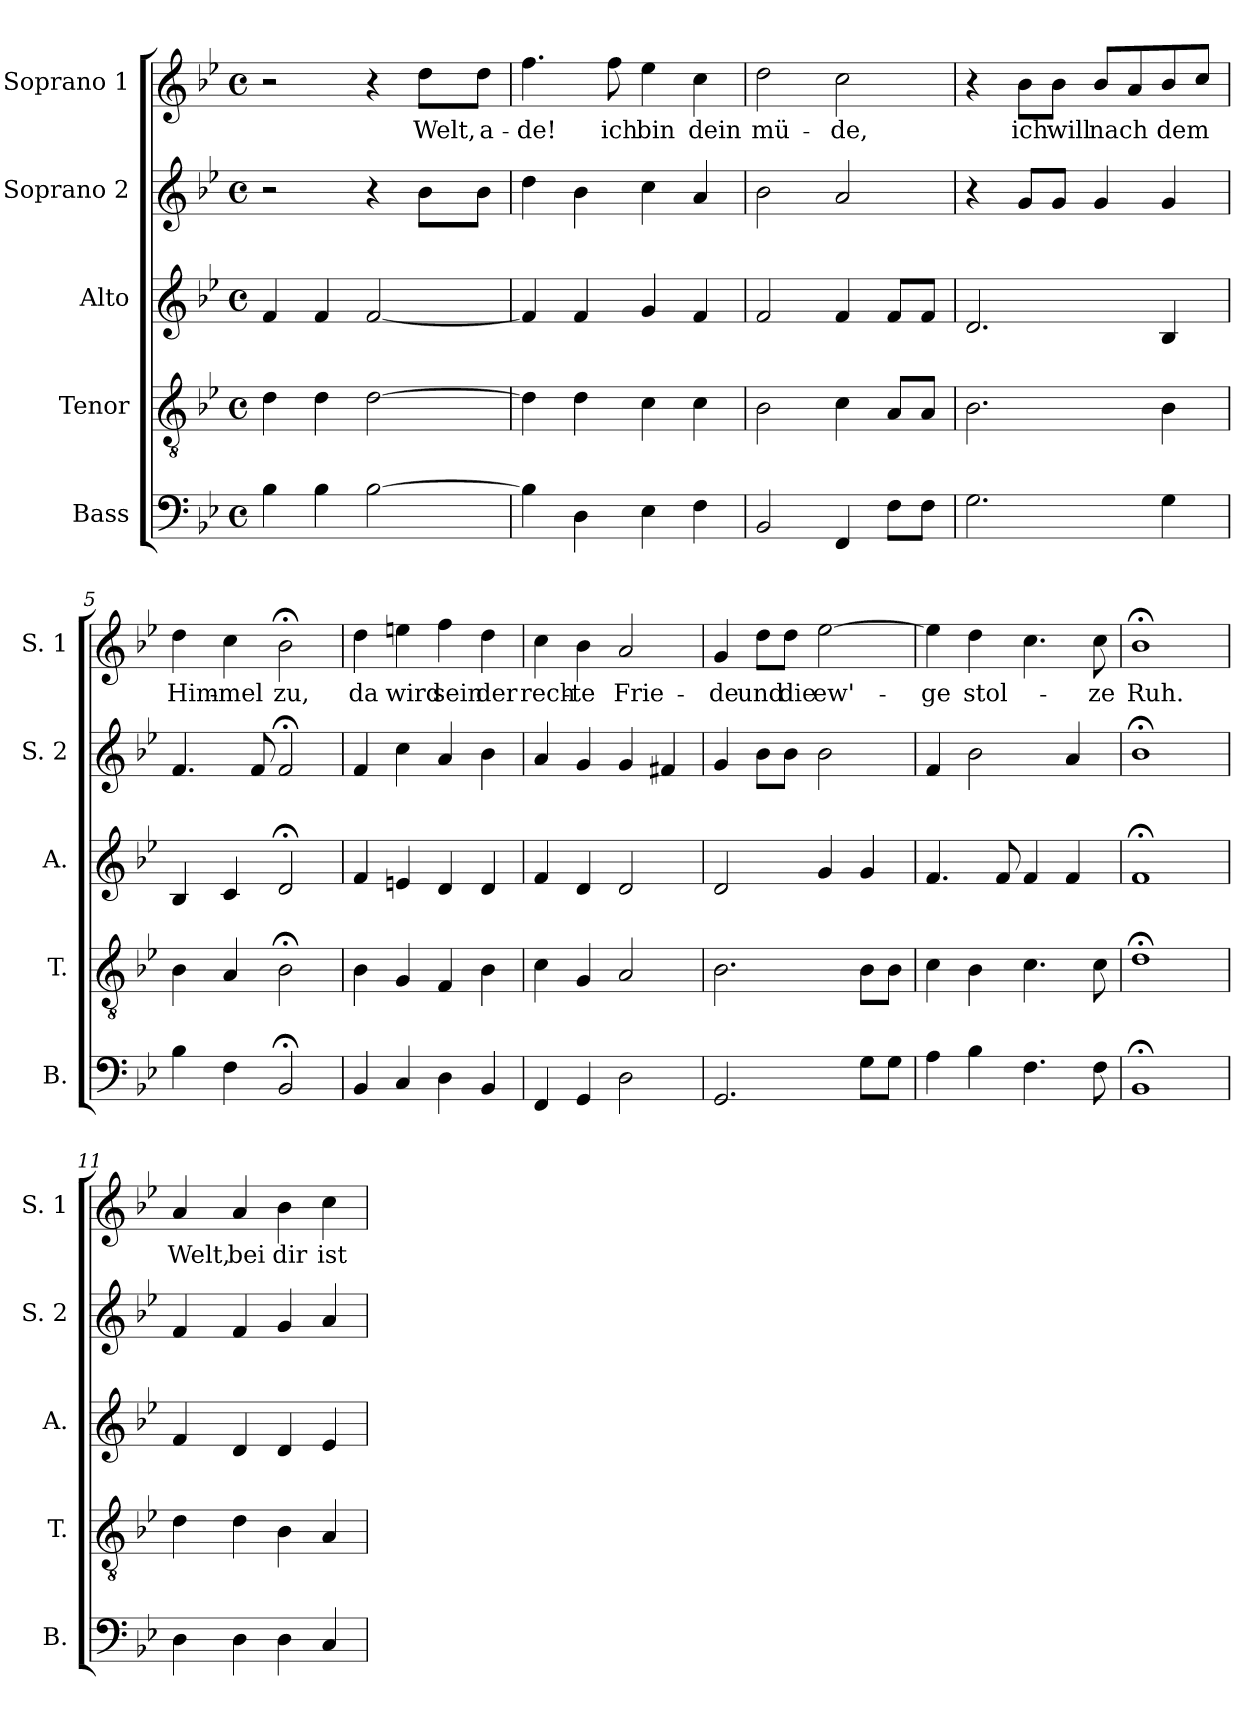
**kern	**kern	**kern	**kern	**kern	**text
*part5	*part4	*part3	*part2	*part1	*part1
*staff5	*staff4	*staff3	*staff2	*staff1	*staff1
*I"Bass	*I"Tenor	*I"Alto	*I"Soprano 2	*I"Soprano 1	*
*I'B.	*I'T.	*I'A.	*I'S. 2	*I'S. 1	*
*clefF4	*clefGv2	*clefG2	*clefG2	*clefG2	*
*k[b-e-]	*k[b-e-]	*k[b-e-]	*k[b-e-]	*k[b-e-]	*
*B-:	*B-:	*B-:	*B-:	*B-:	*
*M4/4	*M4/4	*M4/4	*M4/4	*M4/4	*
*met(c)	*met(c)	*met(c)	*met(c)	*met(c)	*
=1	=1	=1	=1	=1	=1
4B-\	4d\	4f/	2r	2r	.
4B-\	4d\	4f/	.	.	.
[2B-\	[2d\	[2f/	4r	4r	.
!	!	!	!	!	!LO:LY:b
.	.	.	8b-\L	8dd\L	Welt,
!	!	!	!	!	!LO:LY:b
.	.	.	8b-\J	8dd\J	a-
=2	=2	=2	=2	=2	=2
!	!	!	!	!	!LO:LY:b
4B-\]	4d\]	4f/]	4dd\	4.ff\	-de!
4D\	4d\	4f/	4b-\	.	.
!	!	!	!	!	!LO:LY:b
.	.	.	.	8ff\	ich
!	!	!	!	!	!LO:LY:b
4E-\	4c\	4g/	4cc\	4ee-\	bin
!	!	!	!	!	!LO:LY:b
4F\	4c\	4f/	4a/	4cc\	dein
=3	=3	=3	=3	=3	=3
!	!	!	!	!	!LO:LY:b
2BB-/	2B-\	2f/	2b-\	2dd\	mü-
!	!	!	!	!	!LO:LY:b
4FF/	4c\	4f/	2a/	2cc\	-de,
8F\L	8A/L	8f/L	.	.	.
8F\J	8A/J	8f/J	.	.	.
=4	=4	=4	=4	=4	=4
2.G\	2.B-\	2.d/	4r	4r	.
!	!	!	!	!	!LO:LY:b
.	.	.	8g/L	8b-\L	ich
!	!	!	!	!	!LO:LY:b
.	.	.	8g/J	8b-\J	will
!	!	!	!	!	!LO:LY:b
.	.	.	4g/	8b-/L	nach
.	.	.	.	8a/	.
!	!	!	!	!	!LO:LY:b
4G\	4B-\	4B-/	4g/	8b-/	dem
.	.	.	.	8cc/J	.
=5	=5	=5	=5	=5	=5
!	!	!	!	!	!LO:LY:b
4B-\	4B-\	4B-/	4.f/	4dd\	Him-
!	!	!	!	!	!LO:LY:b
4F\	4A/	4c/	.	4cc\	-mel
.	.	.	8f/	.	.
!	!	!	!	!	!LO:LY:b
2BB-;</	2B-;<\	2d;</	2f;</	2b-;<\	zu,
!!LO:PB:g=z
=6	=6	=6	=6	=6	=6
!	!	!	!	!	!LO:LY:b
4BB-/	4B-\	4f/	4f/	4dd\	da
!	!	!	!	!	!LO:LY:b
4C/	4G/	4en/	4cc\	4een\	wird
!	!	!	!	!	!LO:LY:b
4D\	4F/	4d/	4a/	4ff\	sein
!	!	!	!	!	!LO:LY:b
4BB-/	4B-\	4d/	4b-\	4dd\	der
=7	=7	=7	=7	=7	=7
!	!	!	!	!	!LO:LY:b
4FF/	4c\	4f/	4a/	4cc\	rech-
!	!	!	!	!	!LO:LY:b
4GG/	4G/	4d/	4g/	4b-\	-te
!	!	!	!	!	!LO:LY:b
2D\	2A/	2d/	4g/	2a/	Frie-
.	.	.	4f#X/	.	.
=8	=8	=8	=8	=8	=8
!	!	!	!	!	!LO:LY:b
2.GG/	2.B-\	2d/	4g/	4g/	-de
!	!	!	!	!	!LO:LY:b
.	.	.	8b-\L	8dd\L	und
!	!	!	!	!	!LO:LY:b
.	.	.	8b-\J	8dd\J	die
!	!	!	!	!	!LO:LY:b
.	.	4g/	2b-\	[2ee-\	ew'-
8G\L	8B-\L	4g/	.	.	.
8G\J	8B-\J	.	.	.	.
=9	=9	=9	=9	=9	=9
!	!	!	!	!	!LO:LY:b
4A\	4c\	4.f/	4f/	4ee-\]	-ge
!	!	!	!	!	!LO:LY:b
4B-\	4B-\	.	2b-\	4dd\	stol-
.	.	8f/	.	.	.
4.F\	4.c\	4f/	.	4.cc\	.
.	.	4f/	4a/	.	.
!	!	!	!	!	!LO:LY:b
8F\	8c\	.	.	8cc\	-ze
=10	=10	=10	=10	=10	=10
!	!	!	!	!	!LO:LY:b
1BB-;<	1d;<	1f;<	1b-;<	1b-;<	Ruh.
!!LO:PB:g=z
=11	=11	=11	=11	=11	=11
!	!	!	!	!	!LO:LY:b
4D\	4d\	4f/	4f/	4a/	Welt,
!	!	!	!	!	!LO:LY:b
4D\	4d\	4d/	4f/	4a/	bei
!	!	!	!	!	!LO:LY:b
4D\	4B-\	4d/	4g/	4b-\	dir
!	!	!	!	!	!LO:LY:b
4C/	4A/	4e-/	4a/	4cc\	ist
=	=	=	=	=	=
*-	*-	*-	*-	*-	*-
